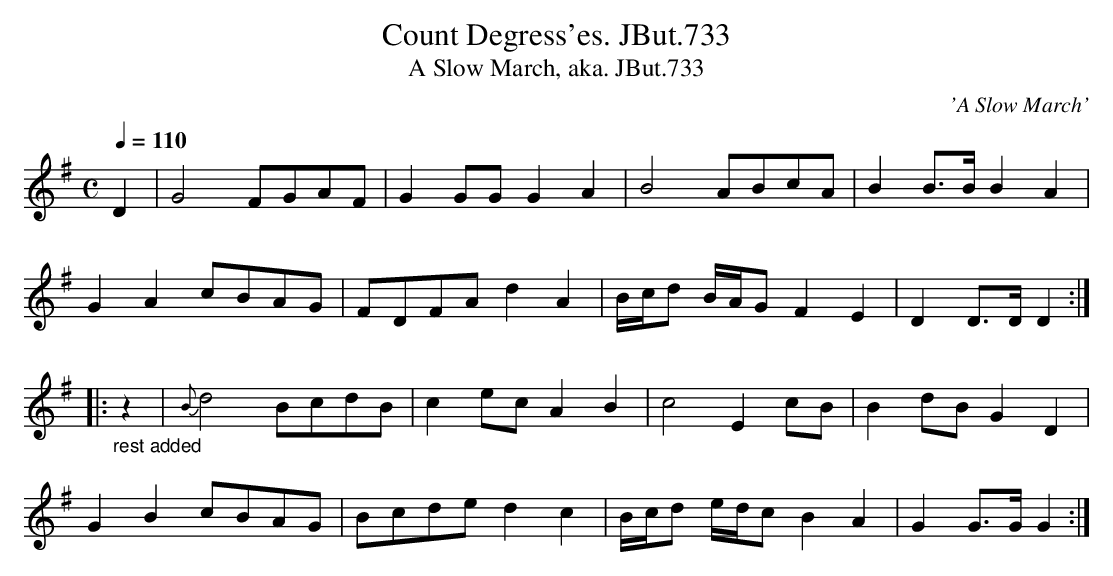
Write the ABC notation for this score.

X:1
T:Count Degress'es. JBut.733
T:Slow March, aka. JBut.733, A
C:'A Slow March'
M:C
L:1/8
Q:1/4=110
K:G
D2|G4 FGAF|G2GG G2A2|B4 ABcA|B2B>B B2A2|
G2A2 cBAG|FDFA d2A2|B/c/d B/A/G F2E2|D2D>D D2:|
|:"_rest added"z2|{B}d4 BcdB|c2ec A2B2|c4 E2cB|B2dBG2D2|
G2B2 cBAG|Bcde d2c2|B/c/d e/d/c B2A2|G2G>G G2:|
